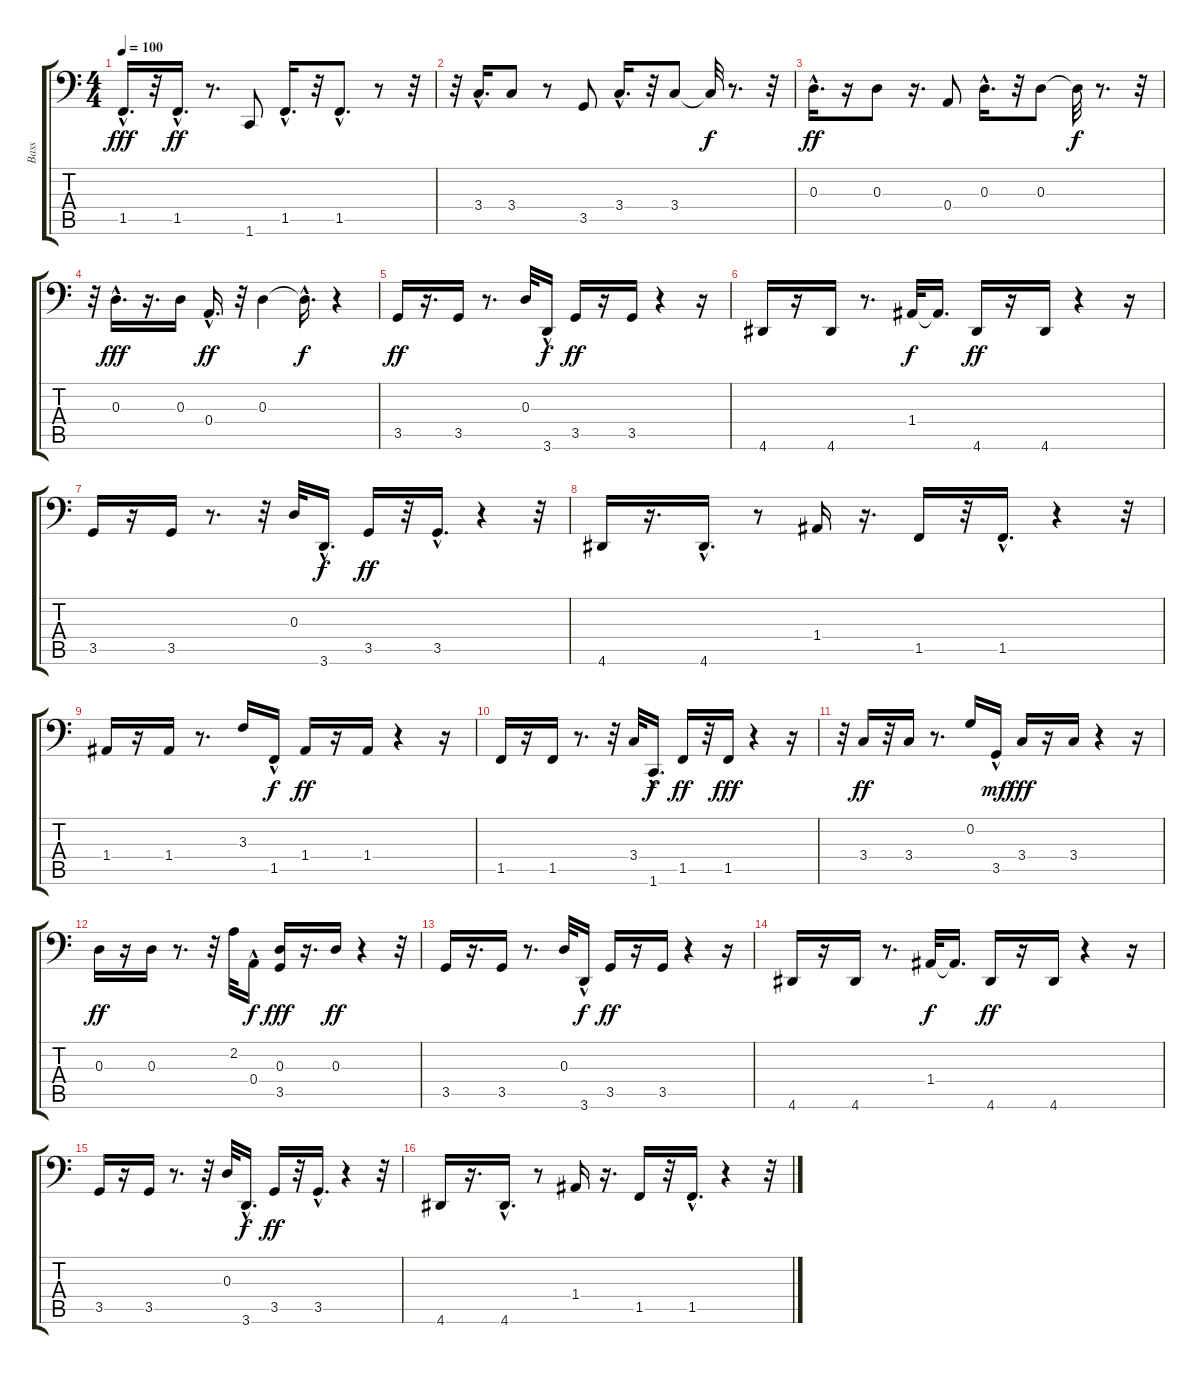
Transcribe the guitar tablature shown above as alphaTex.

\track ("Bass" "Bass") {instrument fretlessbass}
\staff {score tabs}
\tuning (C3 G2 D2 A1 E1 B0) {hide}
\ts (4 4)
\tempo 100
\clef f4
\ks c
1.5{hac}.16{d dy fff} r.32 1.5{hac}.16{d dy ff} r.8{d} 1.6.8 1.5{hac}.16{d} r.32 1.5{hac}.8{d} r.8 r.32 |
r.32 3.4{hac}.16{d} 3.4.8 r.8 3.5.8 3.4{hac}.16{d} r.32 3.4.8 3.4{t}.32{dy f} r.8{d} r.32 |
0.3{hac}.16{d dy ff} r.16 0.3.8 r.16{d} 0.4.8 0.3{hac}.16{d} r.32 0.3.8 0.3{t}.32{dy f} r.8{d} r.32 |
r.32 0.3{hac}.16{d dy fff} r.16{d} 0.3.16 0.4{hac}.16{d dy ff} r.32 0.3.4 0.3{hac t}.16{d dy f} r.4 |
3.5.16{dy ff} r.16{d} 3.5.16 r.8{d} 0.3.32 3.6{hac}.16{dy f} 3.5.16{dy ff} r.16 3.5.16 r.4 r.16 |
4.6.16 r.16 4.6.16 r.8{d} 1.4.32{dy f} 1.4{t}.16{d} 4.6.16{dy ff} r.16 4.6.16 r.4 r.16 |
3.5.16 r.16 3.5.16 r.8{d} r.32 0.3.32 3.6{hac}.16{d dy f} 3.5.16{dy ff} r.32 3.5{hac}.16{d} r.4 r.32 |
4.6.16 r.16{d} 4.6{hac}.16{d} r.8 1.4.16 r.16{d} 1.5.16 r.32 1.5{hac}.16{d} r.4 r.32 |
1.4.16 r.16 1.4.16 r.8{d} 3.3.16 1.5{hac}.16{dy f} 1.4.16{dy ff} r.16 1.4.16 r.4 r.16 |
1.5.16 r.16 1.5.16 r.8{d} r.32 3.4.32 1.6{hac}.16{d dy f} 1.5.16{dy ff} r.32 1.5.16{dy fff} r.4 r.16 |
r.32 3.4.16{dy ff} r.32 3.4.16 r.8{d} 0.2.16 3.5{hac}.16{dy mf} 3.4.16{dy fff} r.16 3.4.16 r.4 r.16 |
0.3.16{dy ff} r.16 0.3.16 r.8{d} r.32 2.2.32 0.4{hac}.16{dy f} (0.3 3.5).16{dy fff} r.16{d} 0.3.16{dy ff} r.4 r.32 |
3.5.16 r.16{d} 3.5.16 r.8{d} 0.3.32 3.6{hac}.16{dy f} 3.5.16{dy ff} r.16 3.5.16 r.4 r.16 |
4.6.16 r.16 4.6.16 r.8{d} 1.4.32{dy f} 1.4{t}.16{d} 4.6.16{dy ff} r.16 4.6.16 r.4 r.16 |
3.5.16 r.16 3.5.16 r.8{d} r.32 0.3.32 3.6{hac}.16{d dy f} 3.5.16{dy ff} r.32 3.5{hac}.16{d} r.4 r.32 |
4.6.16 r.16{d} 4.6{hac}.16{d} r.8 1.4.16 r.16{d} 1.5.16 r.32 1.5{hac}.16{d} r.4 r.32
